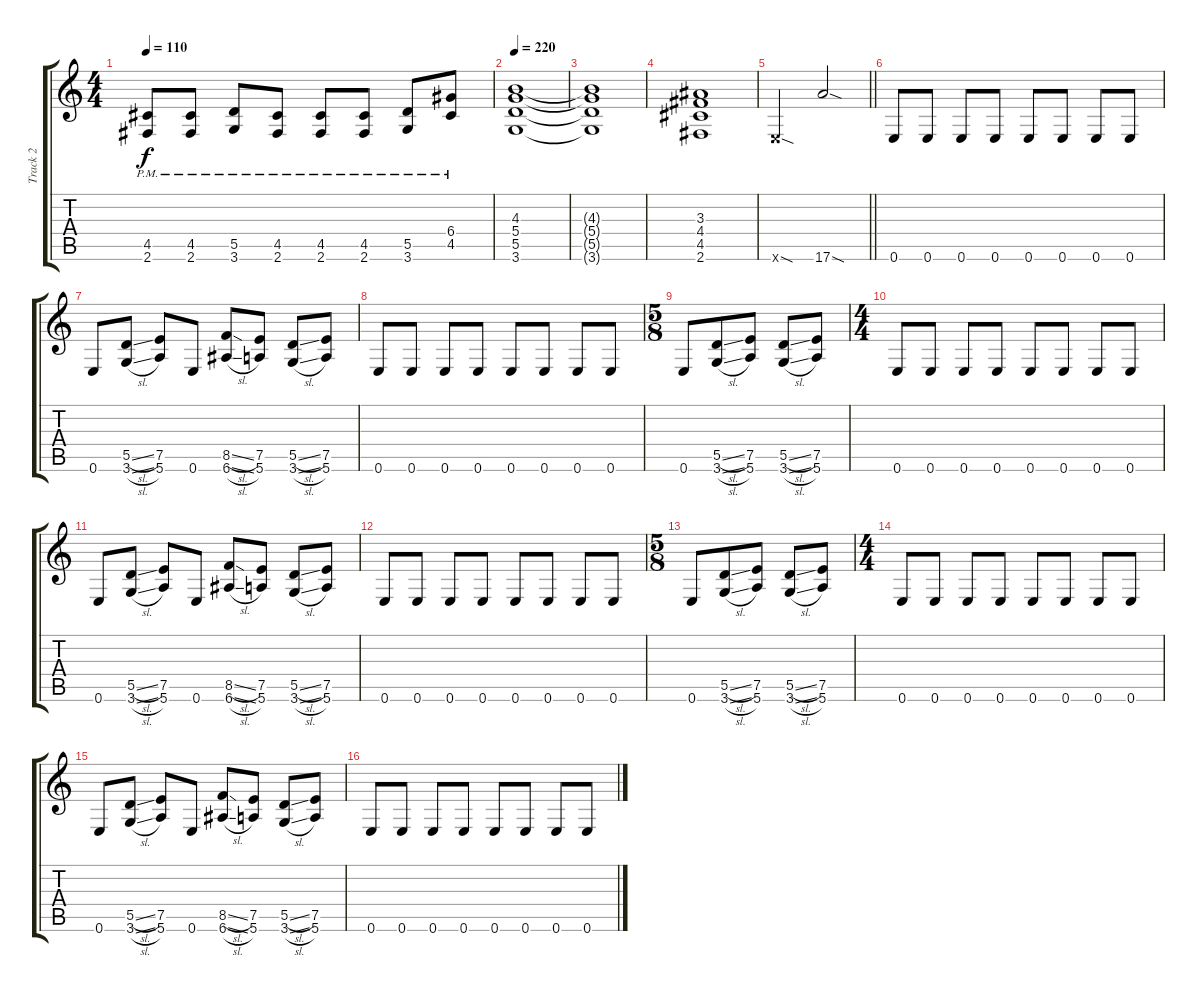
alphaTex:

\track ("Track 2" "Track 2") {instrument distortionguitar}
\staff {score tabs}
\tuning (E4 B3 G3 D3 A2 E2) {hide}
\ts (4 4)
\tempo 110
\clef g2
\ks c
(4.5{pm} 2.6{pm}).8{dy f} (4.5{pm} 2.6{pm}).8 (5.5{pm} 3.6{pm}).8 (4.5{pm} 2.6{pm}).8 (4.5{pm} 2.6{pm}).8 (4.5{pm} 2.6{pm}).8 (5.5{pm} 3.6{pm}).8 (6.4{pm} 4.5{pm}).8 |
\tempo 220
(4.3 5.4 5.5 3.6).1 |
(4.3{t} 5.4{t} 5.5{t} 3.6{t}).1 |
(3.3 4.4 4.5 2.6).1 |
\barLineRight lightlight
0.6{sod x}.2 17.6{sod}.2 |
0.6.8 0.6.8 0.6.8 0.6.8 0.6.8 0.6.8 0.6.8 0.6.8 |
0.6.8 (5.5{sl} 3.6{sl}).8 (7.5 5.6).8 0.6.8 (8.5{sl} 6.6{sl}).8 (7.5 5.6).8 (5.5{sl} 3.6{sl}).8 (7.5 5.6).8 |
0.6.8 0.6.8 0.6.8 0.6.8 0.6.8 0.6.8 0.6.8 0.6.8 |
\ts (5 8)
0.6.8 (5.5{sl} 3.6{sl}).8 (7.5 5.6).8 (5.5{sl} 3.6{sl}).8 (7.5 5.6).8 |
\ts (4 4)
0.6.8 0.6.8 0.6.8 0.6.8 0.6.8 0.6.8 0.6.8 0.6.8 |
0.6.8 (5.5{sl} 3.6{sl}).8 (7.5 5.6).8 0.6.8 (8.5{sl} 6.6{sl}).8 (7.5 5.6).8 (5.5{sl} 3.6{sl}).8 (7.5 5.6).8 |
0.6.8 0.6.8 0.6.8 0.6.8 0.6.8 0.6.8 0.6.8 0.6.8 |
\ts (5 8)
0.6.8 (5.5{sl} 3.6{sl}).8 (7.5 5.6).8 (5.5{sl} 3.6{sl}).8 (7.5 5.6).8 |
\ts (4 4)
0.6.8 0.6.8 0.6.8 0.6.8 0.6.8 0.6.8 0.6.8 0.6.8 |
0.6.8 (5.5{sl} 3.6{sl}).8 (7.5 5.6).8 0.6.8 (8.5{sl} 6.6{sl}).8 (7.5 5.6).8 (5.5{sl} 3.6{sl}).8 (7.5 5.6).8 |
0.6.8 0.6.8 0.6.8 0.6.8 0.6.8 0.6.8 0.6.8 0.6.8
